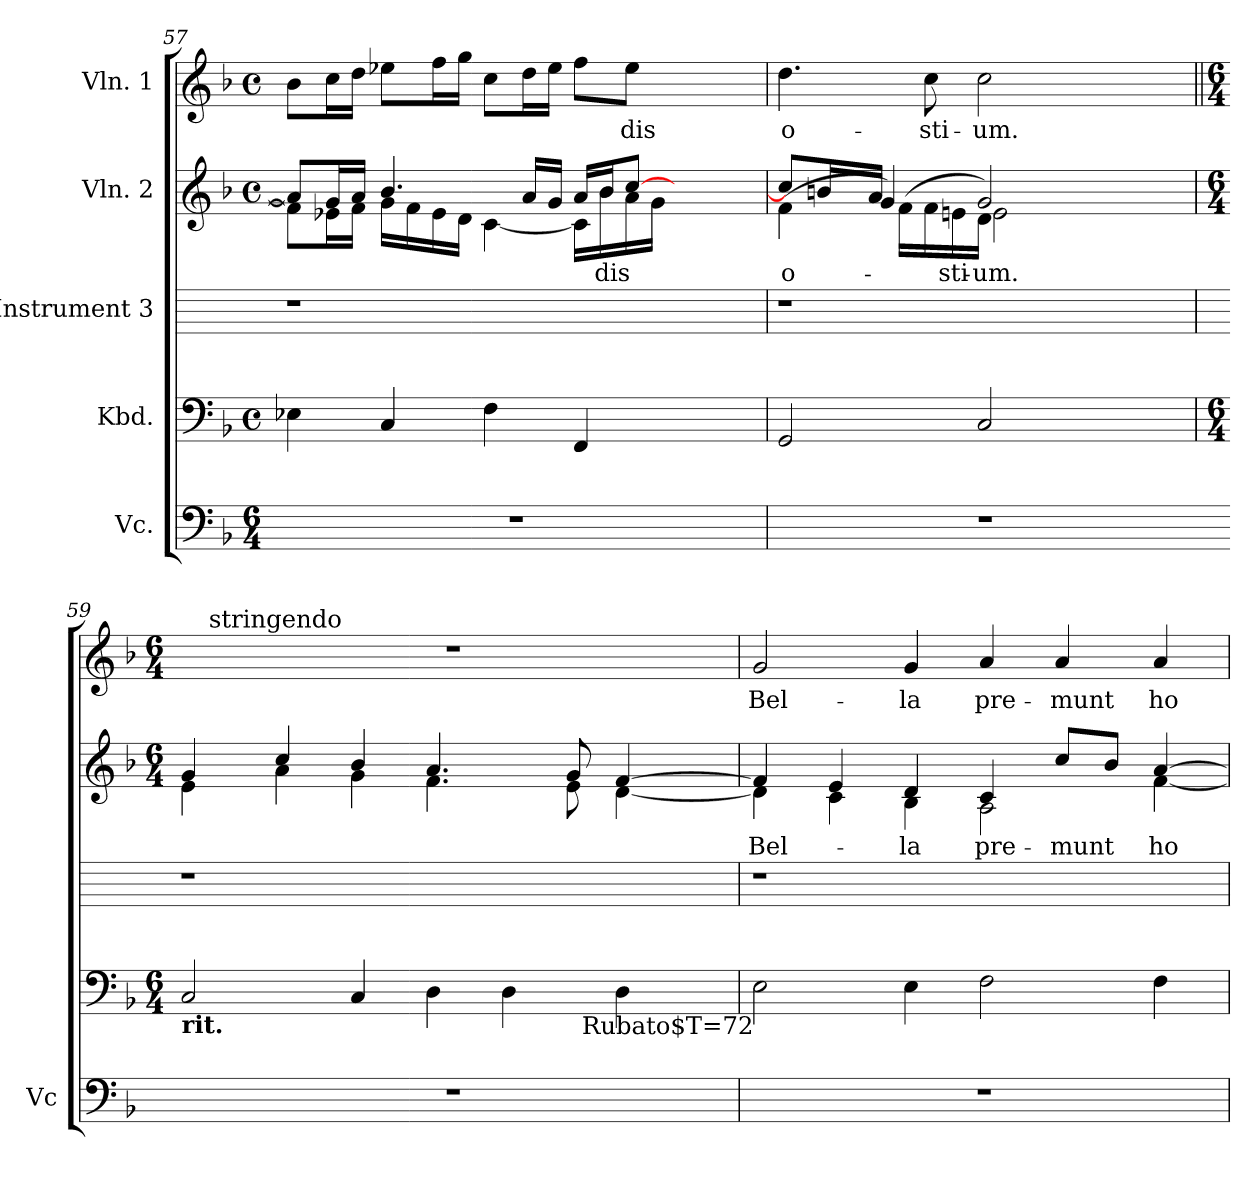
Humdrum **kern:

**kern	**kern	**kern	**kern	**text	**kern	**text
*part5	*part4	*part3	*part2	*part2	*part1	*part1
*staff5	*staff4	*staff3	*staff2	*staff2	*staff1	*staff1
*I"Vc.	*I"Kbd.	*I"Instrument 3	*I"Vln. 2	*	*I"Vln. 1	*
*I'Vc	*	*	*	*	*	*
*clefF4	*clefF4	*	*clefG2	*	*clefG2	*
*k[b-]	*k[b-]	*	*k[b-]	*	*k[b-]	*
*F:	*F:	*	*F:	*	*F:	*
*M6/4	*M4/4	*	*M4/4	*	*M4/4	*
*	*met(c)	*	*met(c)	*	*met(c)	*
=57	=57	=57	=57	=57	=57	=57
*	*	*	*^	*	*	*
1.r	4E-X\	1r	8a/L]	8f\L]	.	8b-\L	.
.	.	.	16g/	16e-X\	.	16cc\	.
.	.	.	16a/J	16f\J	.	16dd\J	.
.	4C/	.	4.b-/	16g\L	.	8ee-X\L	.
.	.	.	.	16f\	.	.	.
.	.	.	.	16e-\	.	16ff\	.
.	.	.	.	16d\J	.	16gg\J	.
.	4F\	.	.	[<4c\	.	8cc\L	.
.	.	.	16a/L	.	.	16dd\	.
.	.	.	16g/J	.	.	16ee-\J	.
.	4FF/	.	16a/L	16c\L]	.	8ff\L	.
!	!	!	!	!	!LO:LY:a:cj	!	!
.	.	.	16b-/	16b-\	dis	.	.
!	!	!	!	!	!	!	!LO:LY:b:cj
.	.	.	[<8cc/J	16a\	.	8ee-\J	-dis
.	.	.	.	16g\J	.	.	.
.	2ryy	2ryy	2ryy	2ryy	.	2ryy	.
=58	=58	=58	=58	=58	=58	=58	=58
!	!	!	!	!	!LO:LY:a:cj	!	!LO:LY:b:cj
*	*	*	*	*^	*	*	*
1.r	2GG/	1r	8cc/L]	(<4f\	2ryy	o-	4.dd\	o-
.	.	.	16bn/	.	.	.	.	.
.	.	.	16ryy	.	.	.	.	.
.	.	.	16a/J	4g/)	.	.	.	.
.	.	.	(>16f\L	.	.	.	.	.
!	!	!	!	!	!	!	!	!LO:LY:b:cj
.	.	.	16f\	.	.	.	8cc\	-sti-
!	!	!	!	!	!	!LO:LY:a:cj	!	!
.	.	.	16en\	.	.	-sti-	.	.
!	!	!	!	!	!	!LO:LY:a:cj	!	!LO:LY:b:cj
.	2C/	.	16d\J	2g/)	2e\	-um.	2cc\	-um.
.	.	.	2ryy	.	.	.	.	.
.	2ryy	2ryy	.	2ryy	2ryy	.	2ryy	.
.	.	.	4..ryy	.	.	.	.	.
*	*	*	*v	*v	*v	*	*	*
!!LO:LB:g=z
=59	=59	=59	=59	=59||	=59||	=59||
*	*M6/4	*	*M6/4	*	*M6/4	*
*	*	*	*^	*	*	*
!	!	!	!	!	!	!LO:N:vis=1	!
*	*	*	*	*	*	*^	*
1.r	2C/	1r	4g/	4e\	.	1.r	32.ryy	.
*	*	*	*	*	*	*MM148	*	*
!	!	!	!	!	!	!	!LO:TX:a:t=stringendo	!
.	.	.	.	.	.	.	1ryy	.
.	.	.	4cc/	4a\	.	.	.	.
.	4C/	.	4b-/	4g\	.	.	.	.
.	4D\	.	4.a/	4.f\	.	.	.	.
.	4D\	2ryy	.	.	.	.	.	.
.	.	.	.	.	.	.	4ryy	.
.	.	.	8g/	8e\	.	.	.	.
.	4D\	.	[<4f/	[<4d\	.	.	.	.
.	.	.	.	.	.	.	8ryy	.
.	.	.	.	.	.	.	16ryy	.
.	.	.	.	.	.	.	64ryy	.
!	!LO:TX:b:B:t=rit.	!	!	!	!	!	!	!
=60	=60	=60	=60	=60	=60	=60	=60	=60
!	!	!	!	!	!	!LO:TX:a:t=our foes press hard on ever" side,	!	!
!	!	!	!	!	!LO:LY:a:cj	!	!	!LO:LY:b:cj
*	*	*	*	*	*	*v	*v	*
1.r	2E\	1r	4f/]	4d\]	Bel-	2g/	Bel-
.	.	.	4e/	4c\	.	.	.
!	!	!	!	!	!LO:LY:a:cj	!	!LO:LY:b:cj
.	4E\	.	4d/	4B-\	-la	4g/	-la
!	!	!	!	!	!LO:LY:a:cj	!	!LO:LY:b:cj
.	2F\	.	4c/	2A\	pre-	4a/	pre-
!	!	!	!	!	!LO:LY:a:cj	!	!LO:LY:b:cj
.	.	2ryy	8cc/L	.	-munt	4a/	-munt
.	.	.	8b-/J	.	.	.	.
!	!	!	!	!	!LO:LY:a:cj	!	!LO:LY:b:cj
.	4F\	.	[<4a/	[<4f\	ho-	4a/	ho-
!	!LO:TX:b:t=Rubato$T=72	!	!	!	!	!	!
*	*	*	*v	*v	*	*	*
=	=	=	=	=	=	=
*-	*-	*-	*-	*-	*-	*-
